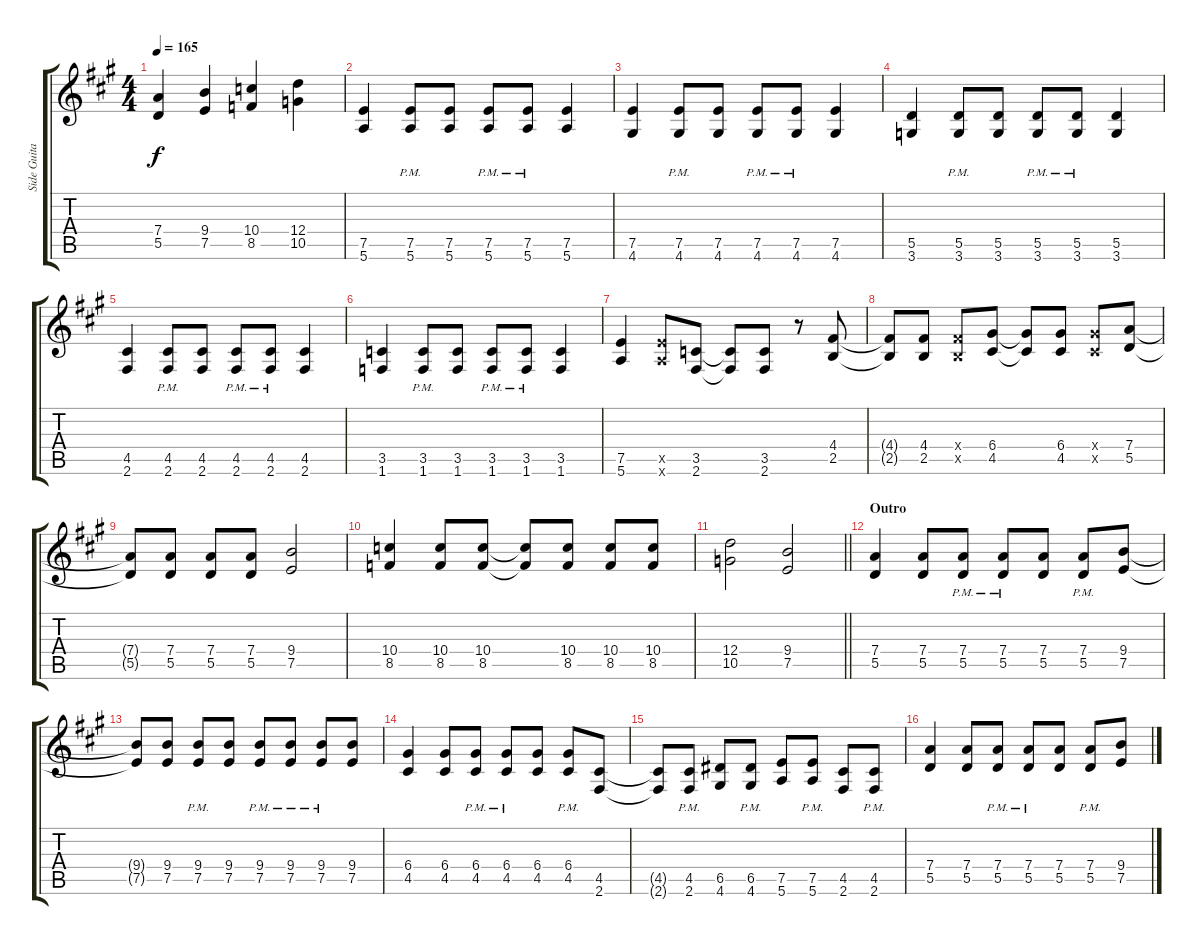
\track ("Side Guitar Right" "Side Guita") {instrument distortionguitar}
\staff {score tabs}
\tuning (E4 B3 G3 D3 A2 E2) {hide}
\ts (4 4)
\tempo 165
\clef g2
\ks a
(7.4 5.5).4{dy f} (9.4 7.5).4 (10.4 8.5).4 (12.4 10.5).4 |
(7.5 5.6).4 (7.5{pm} 5.6{pm}).8 (7.5 5.6).8 (7.5{pm} 5.6{pm}).8 (7.5{pm} 5.6{pm}).8 (7.5 5.6).4 |
(7.5 4.6).4 (7.5{pm} 4.6{pm}).8 (7.5 4.6).8 (7.5{pm} 4.6{pm}).8 (7.5{pm} 4.6{pm}).8 (7.5 4.6).4 |
(5.5 3.6).4 (5.5{pm} 3.6{pm}).8 (5.5 3.6).8 (5.5{pm} 3.6{pm}).8 (5.5{pm} 3.6{pm}).8 (5.5 3.6).4 |
(4.5 2.6).4 (4.5{pm} 2.6{pm}).8 (4.5 2.6).8 (4.5{pm} 2.6{pm}).8 (4.5{pm} 2.6{pm}).8 (4.5 2.6).4 |
(3.5 1.6).4 (3.5{pm} 1.6{pm}).8 (3.5 1.6).8 (3.5{pm} 1.6{pm}).8 (3.5{pm} 1.6{pm}).8 (3.5 1.6).4 |
(7.5 5.6).4 (7.5{x} 5.6{x}).8 (3.5 2.6).8 (3.5{t} 2.6{t}).8 (3.5 2.6).8 r.8 (4.4 2.5).8 |
(4.4{t} 2.5{t}).8 (4.4 2.5).8 (4.4{x} 2.5{x}).8 (6.4 4.5).8 (6.4{t} 4.5{t}).8 (6.4 4.5).8 (6.4{x} 4.5{x}).8 (7.4 5.5).8 |
(7.4{t} 5.5{t}).8 (7.4 5.5).8 (7.4 5.5).8 (7.4 5.5).8 (9.4 7.5).2 |
(10.4 8.5).4 (10.4 8.5).8 (10.4 8.5).8 (10.4{t} 8.5{t}).8 (10.4 8.5).8 (10.4 8.5).8 (10.4 8.5).8 |
\barLineRight lightlight
(12.4 10.5).2 (9.4 7.5).2 |
\section ("" "Outro")
(7.4 5.5).4 (7.4 5.5).8 (7.4{pm} 5.5{pm}).8 (7.4{pm} 5.5{pm}).8 (7.4 5.5).8 (7.4{pm} 5.5{pm}).8 (9.4 7.5).8 |
(9.4{t} 7.5{t}).8 (9.4 7.5).8 (9.4{pm} 7.5{pm}).8 (9.4 7.5).8 (9.4{pm} 7.5{pm}).8 (9.4{pm} 7.5{pm}).8 (9.4{pm} 7.5{pm}).8 (9.4 7.5).8 |
(6.4 4.5).4 (6.4 4.5).8 (6.4{pm} 4.5{pm}).8 (6.4{pm} 4.5{pm}).8 (6.4 4.5).8 (6.4{pm} 4.5{pm}).8 (4.5 2.6).8 |
(4.5{t} 2.6{t}).8 (4.5{pm} 2.6{pm}).8 (6.5 4.6).8 (6.5{pm} 4.6{pm}).8 (7.5 5.6).8 (7.5{pm} 5.6{pm}).8 (4.5 2.6).8 (4.5{pm} 2.6{pm}).8 |
(7.4 5.5).4 (7.4 5.5).8 (7.4{pm} 5.5{pm}).8 (7.4{pm} 5.5{pm}).8 (7.4 5.5).8 (7.4{pm} 5.5{pm}).8 (9.4 7.5).8
